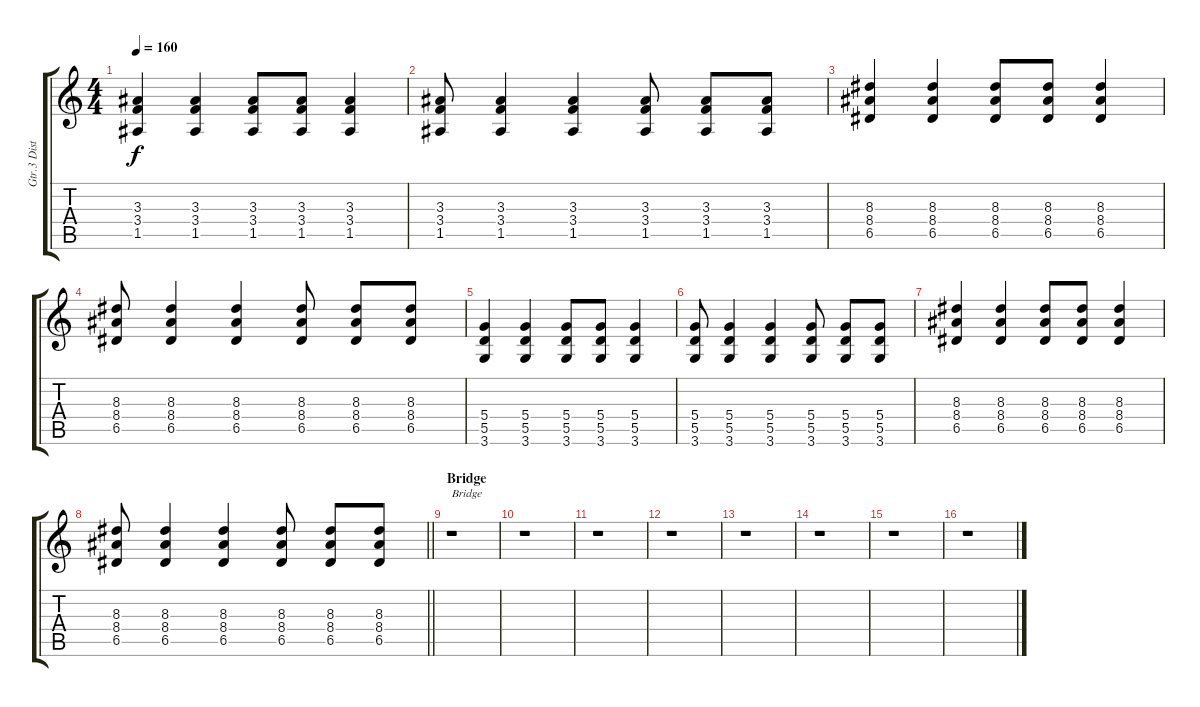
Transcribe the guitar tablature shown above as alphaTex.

\track ("Gtr.3 Dist. (Rhythm)" "Gtr.3 Dist") {instrument distortionguitar}
\staff {score tabs}
\tuning (E4 B3 G3 D3 A2 E2) {hide}
\ts (4 4)
\tempo 160
\clef g2
\ks c
(3.3 3.4 1.5).4{dy f} (3.3 3.4 1.5).4 (3.3 3.4 1.5).8 (3.3 3.4 1.5).8 (3.3 3.4 1.5).4 |
(3.3 3.4 1.5).8 (3.3 3.4 1.5).4 (3.3 3.4 1.5).4 (3.3 3.4 1.5).8 (3.3 3.4 1.5).8 (3.3 3.4 1.5).8 |
(8.3 8.4 6.5).4 (8.3 8.4 6.5).4 (8.3 8.4 6.5).8 (8.3 8.4 6.5).8 (8.3 8.4 6.5).4 |
(8.3 8.4 6.5).8 (8.3 8.4 6.5).4 (8.3 8.4 6.5).4 (8.3 8.4 6.5).8 (8.3 8.4 6.5).8 (8.3 8.4 6.5).8 |
(5.4 5.5 3.6).4 (5.4 5.5 3.6).4 (5.4 5.5 3.6).8 (5.4 5.5 3.6).8 (5.4 5.5 3.6).4 |
(5.4 5.5 3.6).8 (5.4 5.5 3.6).4 (5.4 5.5 3.6).4 (5.4 5.5 3.6).8 (5.4 5.5 3.6).8 (5.4 5.5 3.6).8 |
(8.3 8.4 6.5).4 (8.3 8.4 6.5).4 (8.3 8.4 6.5).8 (8.3 8.4 6.5).8 (8.3 8.4 6.5).4 |
\barLineRight lightlight
(8.3 8.4 6.5).8 (8.3 8.4 6.5).4 (8.3 8.4 6.5).4 (8.3 8.4 6.5).8 (8.3 8.4 6.5).8 (8.3 8.4 6.5).8 |
\section ("" "Bridge")
r.1{txt "Bridge"} |
r.1 |
r.1 |
r.1 |
r.1 |
r.1 |
r.1 |
r.1
